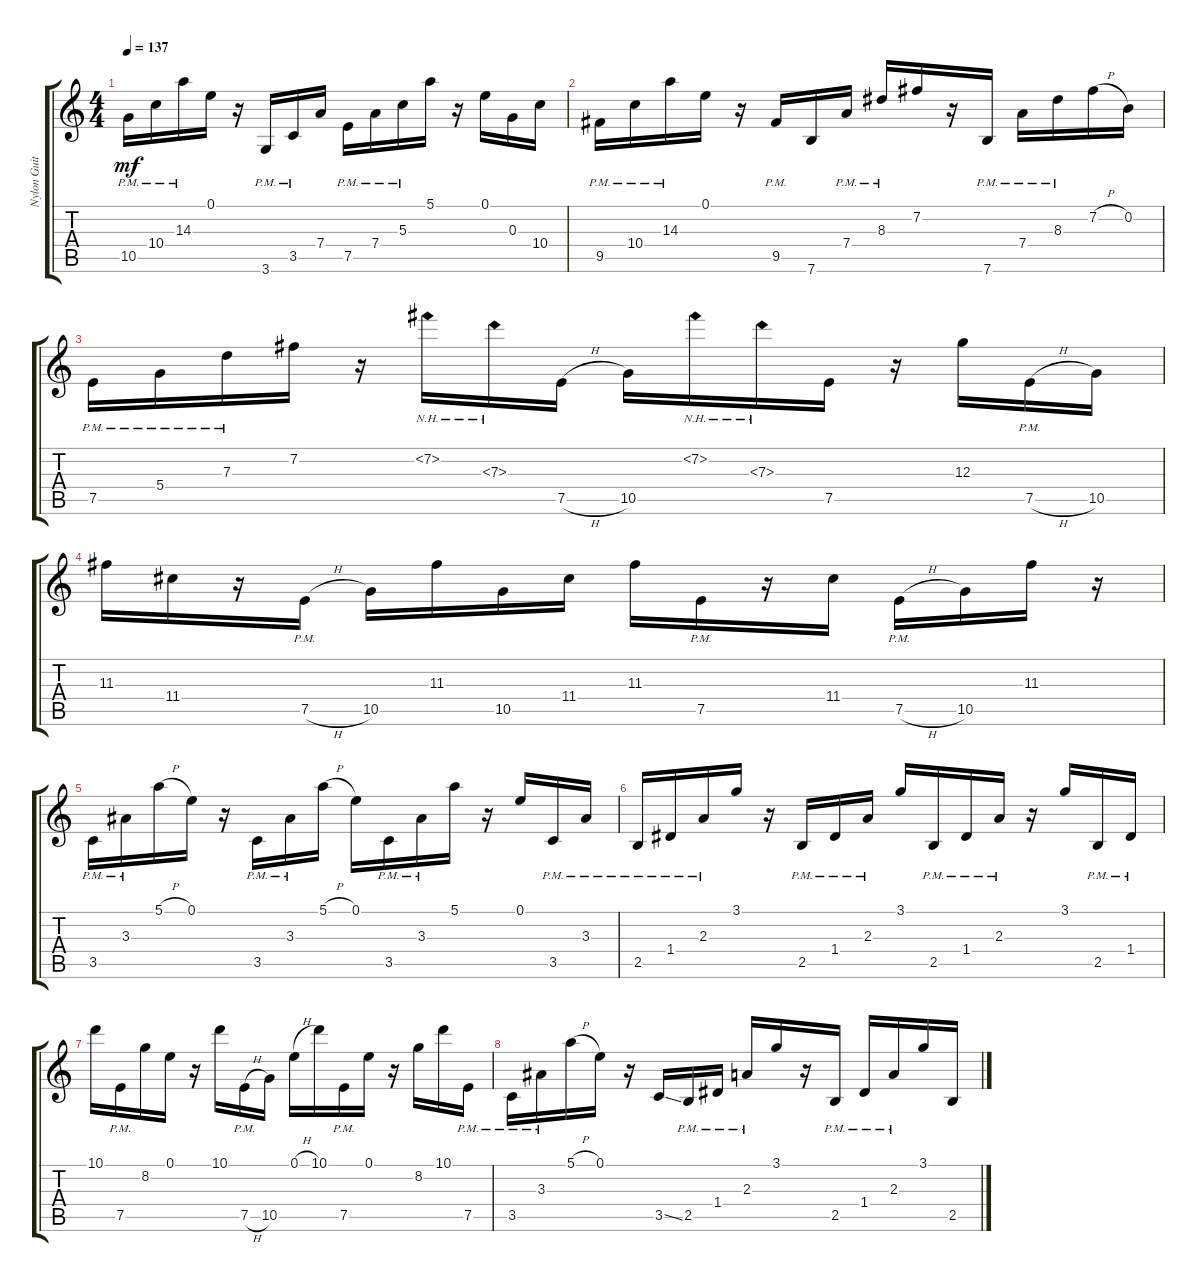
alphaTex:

\track ("Nylon Guitar" "Nylon Guit") {instrument acousticguitarnylon}
\staff {score tabs}
\tuning (E4 B3 G3 D3 A2 E2) {hide}
\ts (4 4)
\tempo 137
\clef g2
\ks c
10.5{pm}.16{dy mf} 10.4{pm}.16 14.3{pm}.16 0.1.16 r.16 3.6{pm}.16 3.5{pm}.16 7.4.16 7.5{pm}.16 7.4{pm}.16 5.3{pm}.16 5.1.16 r.16 0.1.16 0.3.16 10.4.16 |
9.5{pm}.16 10.4{pm}.16 14.3{pm}.16 0.1.16 r.16 9.5{pm}.16 7.6.16 7.4{pm}.16 8.3{pm}.16 7.2.16 r.16 7.6{pm}.16 7.4{pm}.16 8.3{pm}.16 7.2{h}.16 0.2.16 |
7.5{pm}.16 5.4{pm}.16 7.3{pm}.16 7.2.16 r.16 7.2{nh}.16 7.3{nh}.16 7.5{h}.16 10.5.16 7.2{nh}.16 7.3{nh}.16 7.5.16 r.16 12.3.16 7.5{h pm}.16 10.5.16 |
11.3.16 11.4.16 r.16 7.5{h pm}.16 10.5.16 11.3.16 10.5.16 11.4.16 11.3.16 7.5{pm}.16 r.16 11.4.16 7.5{h pm}.16 10.5.16 11.3.16 r.16 |
3.5{pm}.16 3.3{pm}.16 5.1{h}.16 0.1.16 r.16 3.5{pm}.16 3.3{pm}.16 5.1{h}.16 0.1.16 3.5{pm}.16 3.3{pm}.16 5.1.16 r.16 0.1.16 3.5{pm}.16 3.3{pm}.16 |
2.5{pm}.16 1.4{pm}.16 2.3{pm}.16 3.1.16 r.16 2.5{pm}.16 1.4{pm}.16 2.3{pm}.16 3.1.16 2.5{pm}.16 1.4{pm}.16 2.3{pm}.16 r.16 3.1.16 2.5{pm}.16 1.4{pm}.16 |
10.1.16 7.5{pm}.16 8.2.16 0.1.16 r.16 10.1.16 7.5{h pm}.16 10.5.16 0.1{h}.16 10.1.16 7.5{pm}.16 0.1.16 r.16 8.2.16 10.1.16 7.5{pm}.16 |
3.5{pm}.16 3.3{pm}.16 5.1{h}.16 0.1.16 r.16 3.5{ss}.16 2.5{pm}.16 1.4{pm}.16 2.3{pm}.16 3.1.16 r.16 2.5{pm}.16 1.4{pm}.16 2.3{pm}.16 3.1.16 2.5.16
